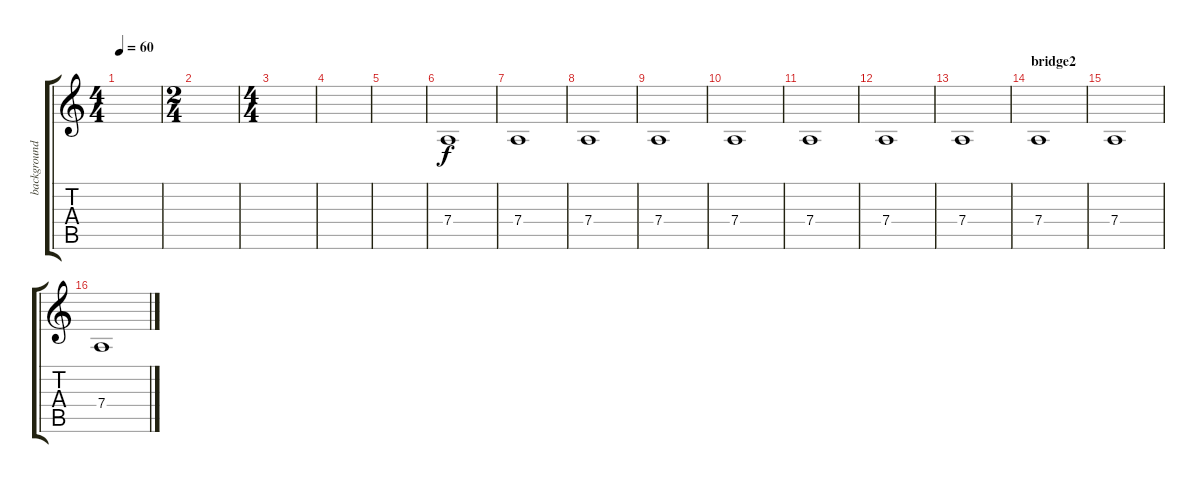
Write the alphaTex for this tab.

\track ("background" "background") {instrument seashore}
\staff {score tabs}
\tuning (E4 B3 G3 D3 A2 E2) {hide}
\ts (4 4)
\tempo 60
\clef g2
\ks c
|
\ts (2 4)
|
\ts (4 4)
|
|
|
7.4.1 |
7.4.1 |
7.4.1 |
7.4.1 |
7.4.1 |
7.4.1 |
7.4.1 |
7.4.1 |
\section ("" "bridge2")
7.4.1 |
7.4.1 |
7.4.1
